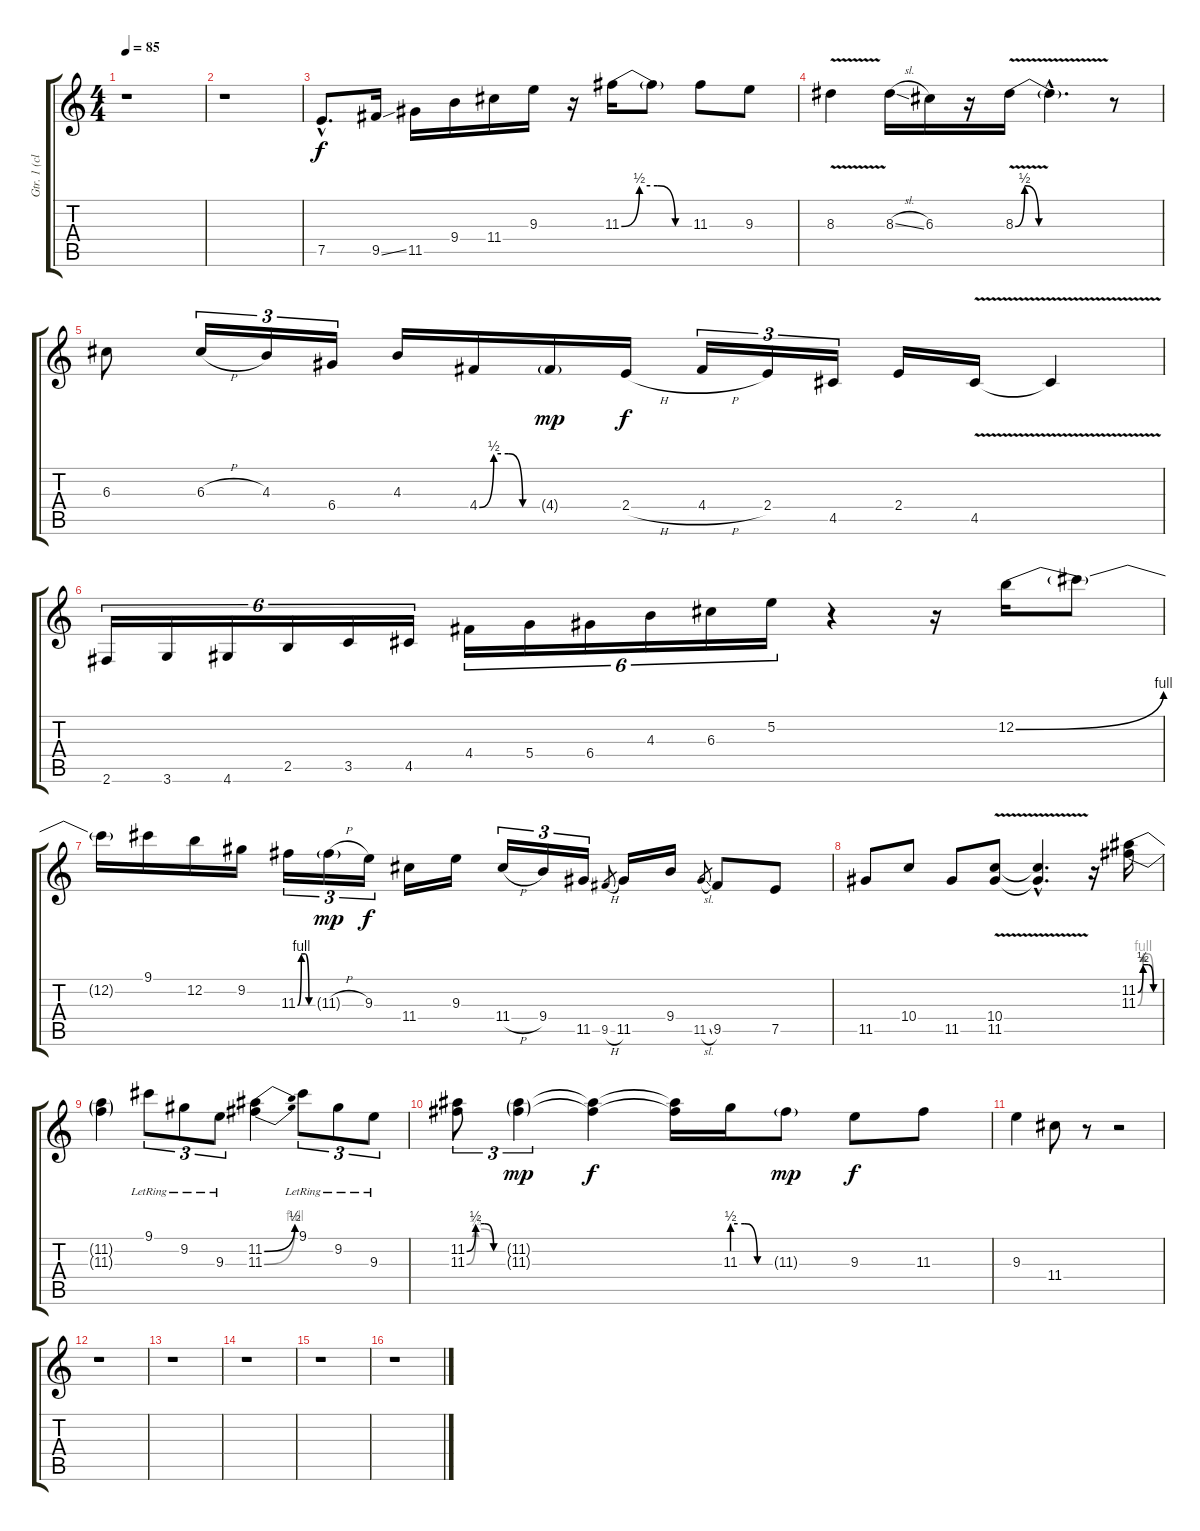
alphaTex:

\track ("Gtr. 1 (clean)" "Gtr. 1 (cl") {instrument acousticguitarsteel}
\staff {score tabs}
\tuning (E4 B3 G3 D3 A2 E2) {hide}
\ts (4 4)
\tempo 85
\clef g2
\ks c
r.1{dy f} |
r.1 |
7.5{hac}.8{d} 9.5{ss}.16 11.5.16 9.4.16 11.4.16 9.3.16 r.16 11.3{be (custom 0 0 15 2 30 2 45 0 60 0)}.16 11.3{t}.8 11.3.8 9.3.8 |
8.3{v}.4 8.3{sl}.16 6.3.16 r.16 8.3{be (custom 0 0 6 2 15 0 45 0 60 0) v}.16 8.3{hac t}.4{d} r.8 |
6.3.8 6.3{h}.16{tu (3 2)} 4.3.16{tu (3 2)} 6.4.16{tu (3 2)} 4.3.16 4.4{be (custom 0 0 15 2 30 2 45 0 60 0)}.16 4.4{g}.16{dy mp} 2.4{h}.16{dy f} 4.4{h}.16{tu (3 2)} 2.4.16{tu (3 2)} 4.5.16{tu (3 2)} 2.4.16 4.5{v}.16 4.5{t}.4 |
2.6.16{tu (6 4)} 3.6.16{tu (6 4)} 4.6.16{tu (6 4)} 2.5.16{tu (6 4)} 3.5.16{tu (6 4)} 4.5.16{tu (6 4)} 4.4.16{tu (6 4)} 5.4.16{tu (6 4)} 6.4.16{tu (6 4)} 4.3.16{tu (6 4)} 6.3.16{tu (6 4)} 5.2.16{tu (6 4)} r.4 r.16 12.2{be (bend 0 0 60 4)}.16 12.2{t}.8 |
12.2{t}.16 9.1.16 12.2.16 9.2.16 11.3{be (custom 0 0 15 4 30 4 45 0 60 0)}.16{tu (3 2)} 11.3{h g}.16{tu (3 2) dy mp} 9.3.16{tu (3 2) dy f} 11.4.16 9.3.16 11.4{h}.16{tu (3 2)} 9.4.16{tu (3 2)} 11.5.16{tu (3 2)} 9.5{h}.8{gr} 11.5.16 9.4.16 11.5{sl}.8{gr} 9.5.8 7.5.8 |
11.5.8 10.4.8 11.5.8 (10.4{v} 11.5).8 (10.4{hac t} 11.5{hac t}).4{d} r.16 (11.2{be (custom 0 0 15 2 30 2 45 0 60 0)} 11.3{be (custom 0 0 15 4 30 4 45 0 60 0)}).16 |
(11.2{t} 11.3{t}).4 9.1{lr}.8{tu (3 2)} 9.2{lr}.8{tu (3 2)} 9.3{lr}.8{tu (3 2)} (11.2{be (bend 0 0 60 2)} 11.3{be (bend 0 0 60 4)}).4 9.1{lr}.8{tu (3 2)} 9.2{lr}.8{tu (3 2)} 9.3{lr}.8{tu (3 2)} |
(11.2{be (custom 0 0 15 2 30 2 45 0 60 0)} 11.3{be (custom 0 0 15 1 30 1 45 0 60 0)}).8{tu (3 2)} (11.2{g} 11.3{g}).4{tu (3 2) dy mp} (11.2{t} 11.3{t}).4{dy f} (11.2{t} 11.3{t}).16 11.3{be (custom 0 2 20 2 40 0 60 0)}.16 11.3{g}.8{dy mp} 9.3.8{dy f} 11.3.8 |
9.3.4 11.4.8 r.8 r.2 |
r.1 |
r.1 |
r.1 |
r.1 |
r.1
